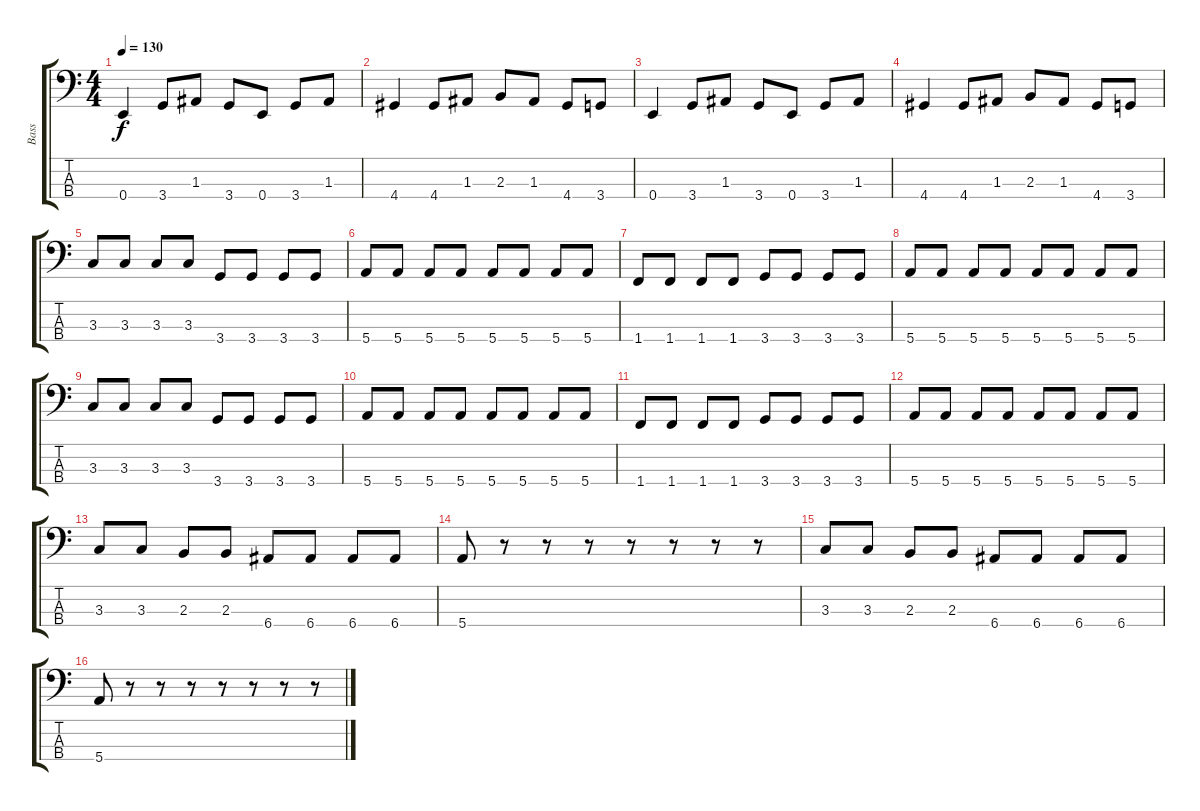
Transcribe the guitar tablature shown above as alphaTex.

\track ("Bass" "Bass") {instrument electricbassfinger}
\staff {score tabs}
\tuning (G2 D2 A1 E1) {hide}
\ts (4 4)
\tempo 130
\clef f4
\ks c
0.4.4{dy f} 3.4.8 1.3.8 3.4.8 0.4.8 3.4.8 1.3.8 |
4.4.4 4.4.8 1.3.8 2.3.8 1.3.8 4.4.8 3.4.8 |
0.4.4 3.4.8 1.3.8 3.4.8 0.4.8 3.4.8 1.3.8 |
4.4.4 4.4.8 1.3.8 2.3.8 1.3.8 4.4.8 3.4.8 |
3.3.8 3.3.8 3.3.8 3.3.8 3.4.8 3.4.8 3.4.8 3.4.8 |
5.4.8 5.4.8 5.4.8 5.4.8 5.4.8 5.4.8 5.4.8 5.4.8 |
1.4.8 1.4.8 1.4.8 1.4.8 3.4.8 3.4.8 3.4.8 3.4.8 |
5.4.8 5.4.8 5.4.8 5.4.8 5.4.8 5.4.8 5.4.8 5.4.8 |
3.3.8 3.3.8 3.3.8 3.3.8 3.4.8 3.4.8 3.4.8 3.4.8 |
5.4.8 5.4.8 5.4.8 5.4.8 5.4.8 5.4.8 5.4.8 5.4.8 |
1.4.8 1.4.8 1.4.8 1.4.8 3.4.8 3.4.8 3.4.8 3.4.8 |
5.4.8 5.4.8 5.4.8 5.4.8 5.4.8 5.4.8 5.4.8 5.4.8 |
3.3.8 3.3.8 2.3.8 2.3.8 6.4.8 6.4.8 6.4.8 6.4.8 |
5.4.8 r.8 r.8 r.8 r.8 r.8 r.8 r.8 |
3.3.8 3.3.8 2.3.8 2.3.8 6.4.8 6.4.8 6.4.8 6.4.8 |
5.4.8 r.8 r.8 r.8 r.8 r.8 r.8 r.8
